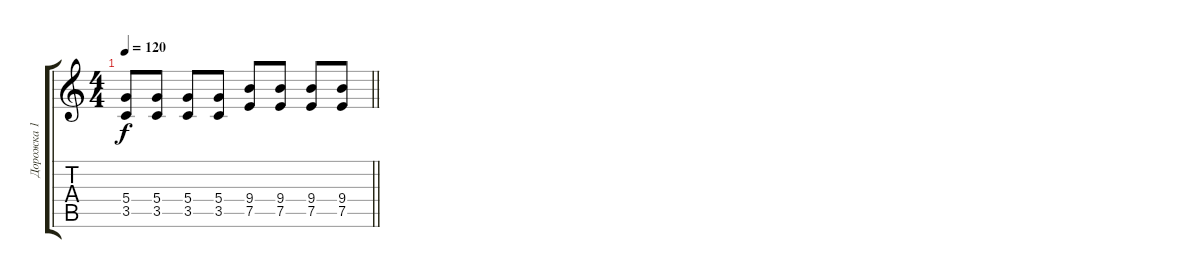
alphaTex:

\track ("Дорожка 1" "Дорожка 1") {instrument electricguitarclean}
\staff {score tabs}
\tuning (E4 B3 G3 D3 A2 E2) {hide}
\ts (4 4)
\tempo 120
\clef g2
\barLineRight lightlight
\ks c
(5.4 3.5).8{dy f} (5.4 3.5).8 (5.4 3.5).8 (5.4 3.5).8 (9.4 7.5).8 (9.4 7.5).8 (9.4 7.5).8 (9.4 7.5).8
